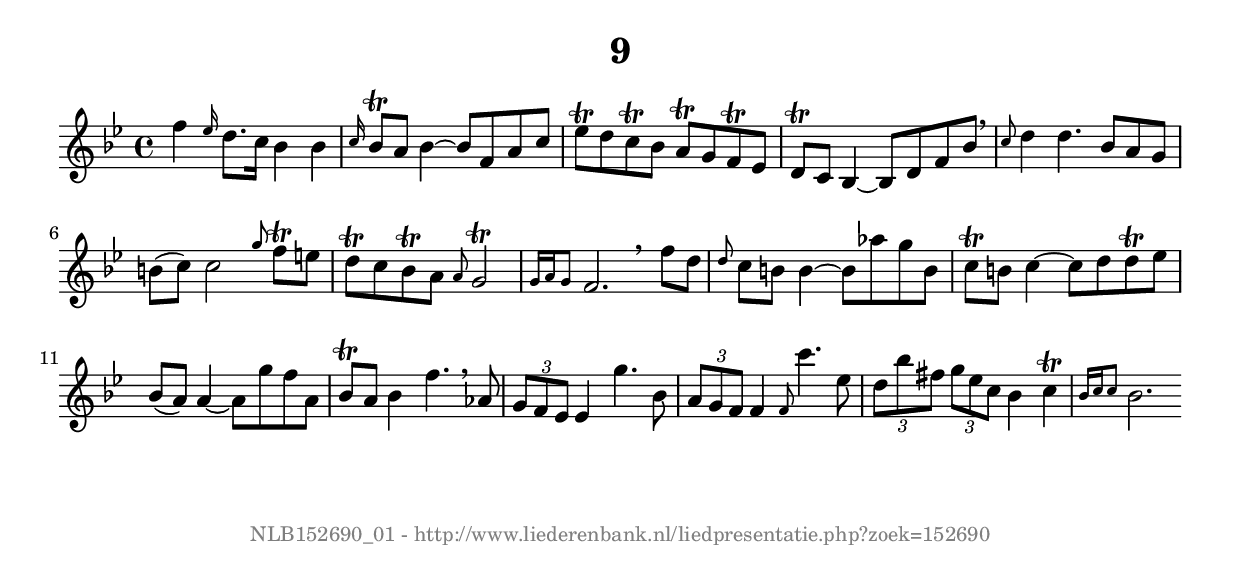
%
% produced by wce2krn 1.64 (7 June 2014)
%
\version"2.16"
#(append! paper-alist '(("long" . (cons (* 210 mm) (* 2000 mm)))))
#(set-default-paper-size "long")
sb = {\breathe}
mBreak = {\breathe }
bBreak = {\breathe }
x = {\once\override NoteHead #'style = #'cross }
gl=\glissando
itime={\override Staff.TimeSignature #'stencil = ##f }
ficta = {\once\set suggestAccidentals = ##t}
fine = {\once\override Score.RehearsalMark #'self-alignment-X = #1 \mark \markup {\italic{Fine}}}
dc = {\once\override Score.RehearsalMark #'self-alignment-X = #1 \mark \markup {\italic{D.C.}}}
dcf = {\once\override Score.RehearsalMark #'self-alignment-X = #1 \mark \markup {\italic{D.C. al Fine}}}
dcc = {\once\override Score.RehearsalMark #'self-alignment-X = #1 \mark \markup {\italic{D.C. al Coda}}}
ds = {\once\override Score.RehearsalMark #'self-alignment-X = #1 \mark \markup {\italic{D.S.}}}
dsf = {\once\override Score.RehearsalMark #'self-alignment-X = #1 \mark \markup {\italic{D.S. al Fine}}}
dsc = {\once\override Score.RehearsalMark #'self-alignment-X = #1 \mark \markup {\italic{D.S. al Coda}}}
pv = {\set Score.repeatCommands = #'((volta "1"))}
sv = {\set Score.repeatCommands = #'((volta "2"))}
tv = {\set Score.repeatCommands = #'((volta "3"))}
qv = {\set Score.repeatCommands = #'((volta "4"))}
xv = {\set Score.repeatCommands = #'((volta #f))}
\header{ tagline = ""
title = "9"
}
\score {{
\key bes \major
\relative g'
{
\set melismaBusyProperties = #'()
\time 4/4
\tempo 4=120
\override Score.MetronomeMark #'transparent = ##t
\override Score.RehearsalMark #'break-visibility = #(vector #t #t #f)
f'4 \grace { es16 } d8. c16 bes4 bes \grace { c16 } bes8^\trill a bes4~ bes8 f a c es^\trill d c^\trill bes a^\trill g f^\trill es d^\trill c bes4~ bes8 d f bes \sb \grace { c } d4 d4. bes8 a g b( c) c2 \grace { g'8 } f^\trill e d^\trill c bes^\trill a \grace { a } g2^\trill \grace { g16 a g8 } f2. \bar ":|:" \bBreak
f'8 d \grace { d } c b b4~ b8 as' g b, c^\trill b c4~ c8 d d^\trill es bes( a) a4~ a8 g' f a, bes^\trill a bes4 f'4. \sb as,8 \times 2/3 { g f es } es4 g'4. bes,8 \times 2/3 { a g f } f4 \grace { f8 } c''4. es,8 \times 2/3 { d8 bes' fis } \times 2/3 { g es c } bes4 c^\trill \grace { bes16 c c8 } bes2. \bar ":|"
 }}
 \midi { }
 \layout {
            indent = 0.0\cm
}
}
\markup { \vspace #0 } \markup { \with-color #grey \fill-line { \center-column { \smaller "NLB152690_01 - http://www.liederenbank.nl/liedpresentatie.php?zoek=152690" } } }
